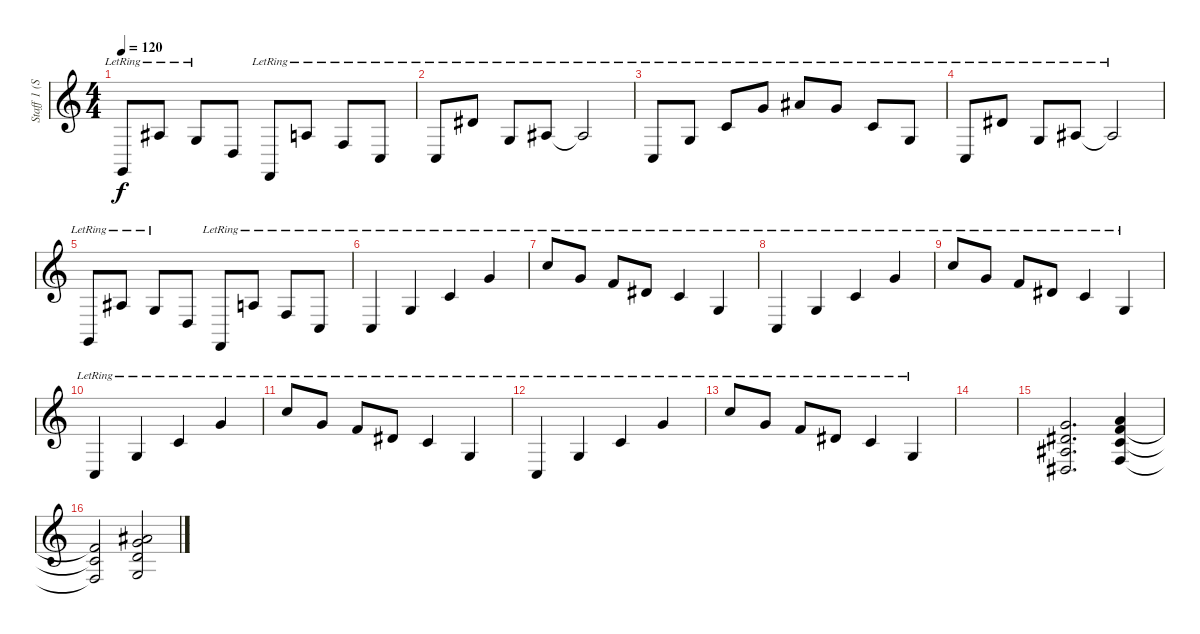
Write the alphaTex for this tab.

\track ("Staff 1 (Staff 2)" "Staff 1 (S") {instrument harpsichord}
\staff {score}
\tuning (E4 B3 G3 D3 A2 E2 B1) {hide}
\ts (4 4)
\tempo 120
\clef g2
\ks c
3.6{lr}.8{dy f} 3.3{lr}.8 0.3{lr}.8 0.4.8 1.6{lr}.8 2.3{lr}.8 3.4{lr}.8 3.5{lr}.8 |
3.5{lr}.8 4.2{lr}.8 0.3{lr}.8 3.3{lr}.8 3.3{lr t}.2 |
3.5{lr}.8 0.3{lr}.8 1.2{lr}.8 3.1{lr}.8 6.1{lr}.8 3.1{lr}.8 1.2{lr}.8 0.3{lr}.8 |
3.5{lr}.8 4.2{lr}.8 0.3{lr}.8 3.3{lr}.8 3.3{lr t}.2 |
3.6{lr}.8 3.3{lr}.8 0.3{lr}.8 0.4.8 1.6{lr}.8 2.3{lr}.8 3.4{lr}.8 3.5{lr}.8 |
3.5{lr}.4 0.3{lr}.4 1.2{lr}.4 3.1{lr}.4 |
8.1{lr}.8 3.1{lr}.8 1.1{lr}.8 4.2{lr}.8 1.2{lr}.4 0.3{lr}.4 |
3.5{lr}.4 0.3{lr}.4 1.2{lr}.4 3.1{lr}.4 |
8.1{lr}.8 3.1{lr}.8 1.1{lr}.8 4.2{lr}.8 1.2{lr}.4 0.3{lr}.4 |
3.5{lr}.4 0.3{lr}.4 1.2{lr}.4 3.1{lr}.4 |
8.1{lr}.8 3.1{lr}.8 1.1{lr}.8 4.2{lr}.8 1.2{lr}.4 0.3{lr}.4 |
3.5{lr}.4 0.3{lr}.4 1.2{lr}.4 3.1{lr}.4 |
8.1{lr}.8 3.1{lr}.8 1.1{lr}.8 4.2{lr}.8 1.2{lr}.4 0.3{lr}.4 |
|
(3.1 4.2 3.3 1.4).2{d} (1.1 1.2 14.3 3.4).4 |
(1.1{t} 1.2{t} 3.4{t}).2 (3.1 3.2 0.3 20.4).2
